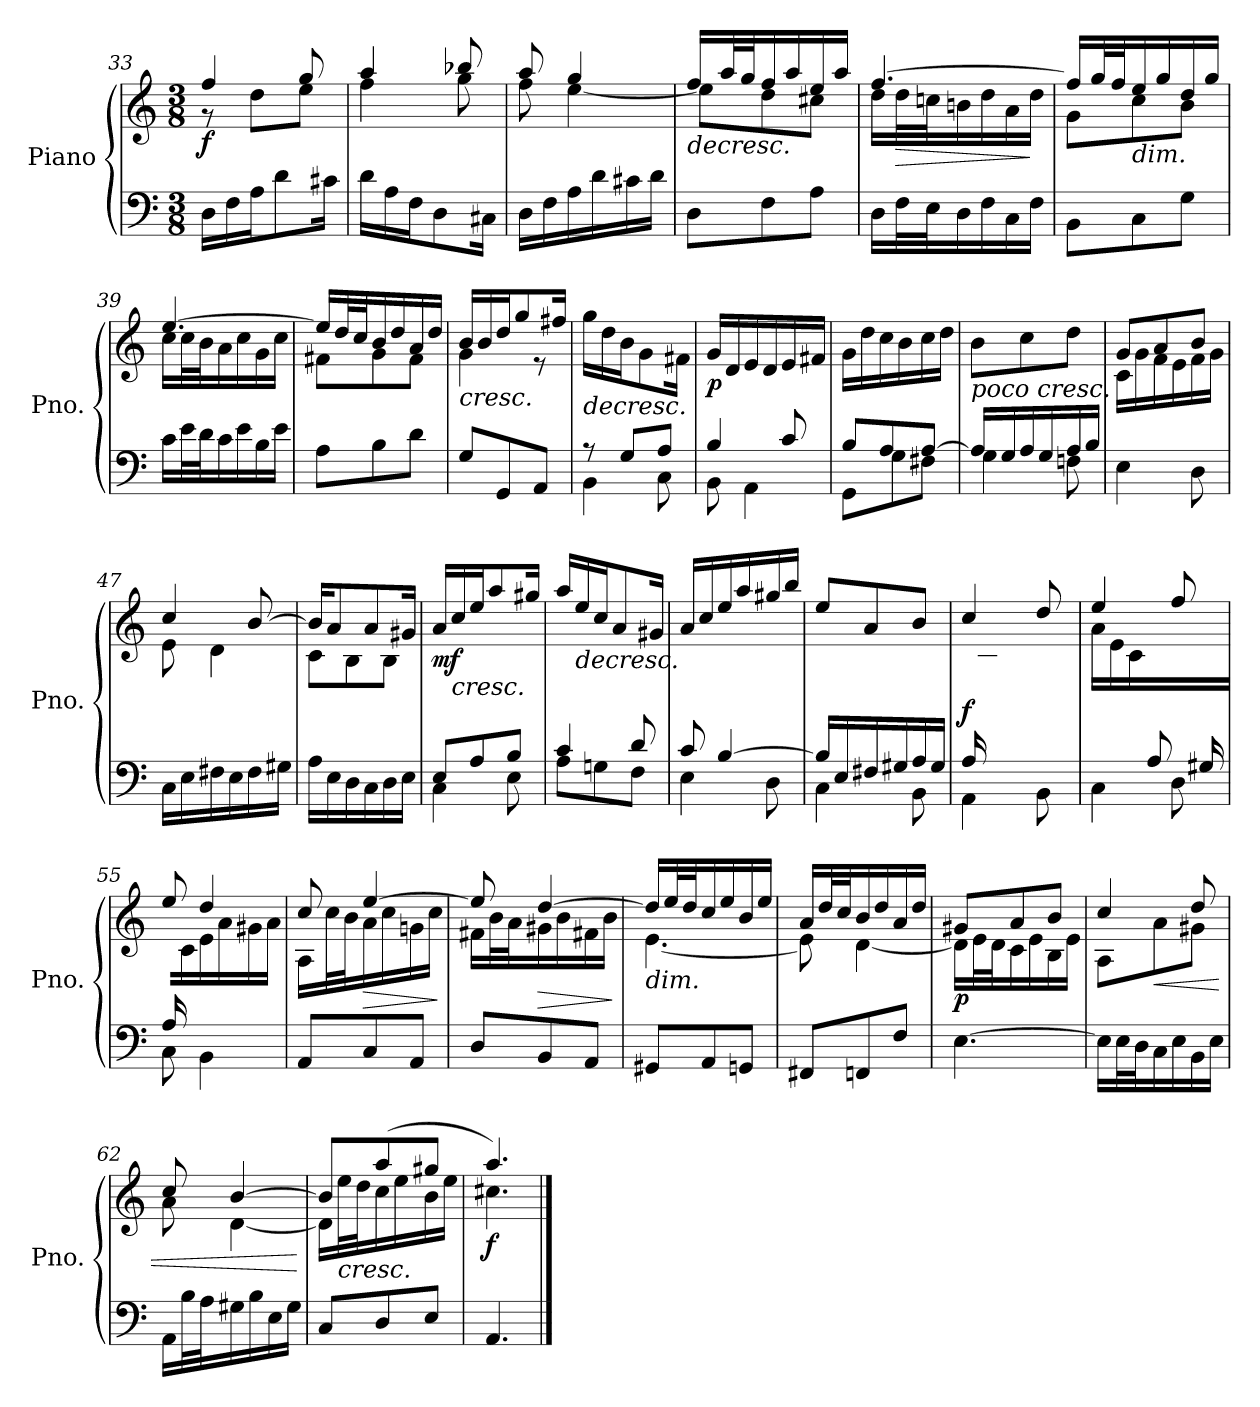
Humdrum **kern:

**kern	**kern	**dynam
*part1	*part1	*part1
*staff2	*staff1	*staff1/2
*I"Piano	*	*
*I'Pno.	*	*
*clefF4	*clefG2	*
*k[]	*k[]	*
*M3/8	*M3/8	*
=33	=33	=33
*	*^	*
!	!	!	!LO:DY:b
16D\LL	4ff/	8r	f
16F\	.	.	.
16A\J	.	8dd\L	.
8d\	.	.	.
.	8gg/	8ee\J	.
16c#X\Jk	.	.	.
=34	=34	=34	=34
16d\LL	4aa/	4ff\	.
16A\	.	.	.
16F\J	.	.	.
8D\	.	.	.
.	8bb-X/	8gg\	.
16C#X\Jk	.	.	.
=35	=35	=35	=35
16D\LL	8aa/	8ff\	.
16F\	.	.	.
16A\	4gg/	[4ee\	.
16d\	.	.	.
16c#X\	.	.	.
16d\JJ	.	.	.
=36	=36	=36	=36
!	!	!	!LO:HP:b
8D\L	16ff/LL	8ee\L]	>
.	32aa/L	.	.
.	32gg/J	.	.
8F\	16ff/	8dd\	.
.	16aa/	.	.
8A\J	16ee/	8cc#X\J	.
.	16aa/JJ	.	.
=37	=37	=37	=37
16D\LL	[4.ff/	16dd\LL	.
!	!	!	!LO:HP:b
32F\L	.	32dd\L	>
32E\J	.	32ccn\J	.
16D\	.	16bn\	.
16F\	.	16dd\	.
16C\	.	16a\	.
16F\JJ	.	16dd\JJ	]
=38	=38	=38	=38
8BB\L	16ff/LL]	8g\L	.
.	32gg/L	.	.
.	32ff/J	.	.
!	!LO:TX:b:i:t=dim.	!	!
8C\	16ee/	8cc\	.
.	16gg/	.	.
8G\J	16dd/	8b\J	.
.	16gg/JJ	.	.
=39	=39	=39	=39
16c\LL	[4.ee/	16cc\LL	.
32e\L	.	32cc\L	.
32d\J	.	32b\J	.
16c\	.	16a\	.
16e\	.	16cc\	.
16B\	.	16g\	.
16e\JJ	.	16cc\JJ	.
=40	=40	=40	=40
8A\L	16ee/LL]	8f#X\L	.
.	32dd/L	.	.
.	32cc/J	.	.
8B\	16b/	8g\	.
.	16dd/	.	.
8d\J	16a/	8f#\J	.
.	16dd/JJ	.	.
=41	=41	=41	=41
!	!	!	!LO:HP:b
8G/L	16b/LL	4g\	<
.	16b/	.	.
8GG/	16dd/J	.	.
.	8gg/	.	]
8AA/J	.	8r	.
.	16ff#X/Jk	.	.
*	*v	*v	*
=42	=42	=42
*^	*	*
!	!	!	!LO:HP:b
8r	4BB\	16gg\LL	>
.	.	16dd\	.
8G/L	.	16b\J	.
.	.	8g\	[
8A/J	8C\	.	.
.	.	16f#X\Jk	.
=43	=43	=43	=43
!	!	!	!LO:DY:b
4B/	8BB\	16g/LL	p
.	.	16d/	.
.	4AA\	16e/	.
.	.	16d/	.
8c/	.	16e/	.
.	.	16f#X/JJ	.
=44	=44	=44	=44
8B/L	8GG\L	16g\LL	.
.	.	16dd\	.
8A/	8G\	16cc\	.
.	.	16b\	.
[8A/J	8F#X\J	16cc\	.
.	.	16dd\JJ	.
=45	=45	=45	=45
!	!	!LO:TX:b:i:t=poco cresc.	!
16A/LL]	4G\	8b\L	.
16G/	.	.	.
16A/	.	8cc\	.
16G/	.	.	.
16A/	8Fn\	8dd\J	.
16B/JJ	.	.	.
*v	*v	*	*
=46	=46	=46
*	*^	*
4E\	8g/L	16c\LL	.
.	.	16g\	.
.	8a/	16f\	.
.	.	16e\	.
8D\	8b/J	16f\	.
.	.	16g\JJ	.
=47	=47	=47	=47
16C\LL	4cc/	8e\	.
16E\	.	.	.
16F#X\	.	4d\	.
16E\	.	.	.
16F#\	[8b/	.	.
16G#X\JJ	.	.	.
=48	=48	=48	=48
16A\LL	16b/KL]	8c\L	.
16E\	8a/	.	.
16D\	.	8B\	.
16C\	8a/	.	.
16D\	.	8B\J	.
16E\JJ	16g#X/Jk	.	.
*	*v	*v	*
=49	=49	=49
*^	*	*
!	!	!	!LO:DY:b
8E/L	4C\	16a/LL	mf
!	!	!	!LO:HP:b
.	.	16cc/	<
8A/	.	16ee/J	.
.	.	8aa/	.
8B/J	8E\	.	.
.	.	16gg#X/Jk	]
=50	=50	=50	=50
4c/	8A\L	16aa/LL	.
!	!	!	!LO:HP:b
.	.	16ee/	>
.	8Gn\	16cc/J	.
.	.	8a/	.
8d/	8F\J	.	.
.	.	16g#X/Jk	[
=51	=51	=51	=51
8c/	4E\	16a/LL	.
.	.	16cc/	.
[4B/	.	16ee/	.
.	.	16aa/	.
.	8D\	16gg#X/	.
.	.	16bb/JJ	.
=52	=52	=52	=52
16B/LL]	4C\	8ee/L	.
16E/	.	.	.
16F#X/	.	8a/	.
16G#X/	.	.	.
16A/	8BB\	8b/J	.
16G#/JJ	.	.	.
=53	=53	=53	=53
*	*	*^	*
!	!	!	!	!LO:DY:b
16A/LL	4AA\	4cc/	16ryy	f
4ryy	.	.	16c\	.
.	.	.	16e\J	.
.	.	.	8a\	.
.	8BB\	8dd/	.	.
16ryy	.	.	16g#X\Jk	.
=54	=54	=54	=54	=54
8.ryy	4C\	4ee/	16a\LL	.
.	.	.	16e\	.
.	.	.	16c\J	.
8A/	.	.	8.ryy	.
.	8D\	8ff/	.	.
16G#X/Jk	.	.	.	.
=55	=55	=55	=55	=55
16A/LL	8C\	8ee/	16ryy	.
4ryy	.	.	16c\	.
.	4BB\	4dd/	16e\	.
.	.	.	16a\	.
.	.	.	16g#X\	.
16ryy	.	.	16a\JJ	.
*v	*v	*	*	*
=56	=56	=56	=56
8AA/L	8cc/	16A\LL	.
.	.	32cc\L	.
.	.	32b\J	.
!	!	!	!LO:HP:b
8C/	[4ee/	16a\	>
.	.	16cc\	.
8AA/J	.	16gn\	.
.	.	16cc\JJ	.
*	*v	*v	*
.	.	]
=57	=57	=57
*	*^	*
8D/L	8ee/]	16f#X\LL	.
.	.	32b\L	.
.	.	32a\J	.
!	!	!	!LO:HP:b
8BB/	[4dd/	16g#X\	>
.	.	16b\	.
8AA/J	.	16f#X\	.
.	.	16b\JJ	.
*	*v	*v	*
.	.	]
=58	=58	=58
*	*^	*
!	!LO:TX:b:i:t=dim.	!	!
8GG#X/L	16dd/LL]	[4.e\	.
.	32ee/L	.	.
.	32dd/J	.	.
8AA/	16cc/	.	.
.	16ee/	.	.
8GGn/J	16b/	.	.
.	16ee/JJ	.	.
=59	=59	=59	=59
8FF#X/L	16a/LL	8e\]	.
.	32dd/L	.	.
.	32cc/J	.	.
8FFn/	16b/	[4d\	.
.	16dd/	.	.
8F/J	16a/	.	.
.	16dd/JJ	.	.
=60	=60	=60	=60
!	!	!	!LO:DY:b
[4.E\	8g#X/L	16d\LL]	p
.	.	32e\L	.
.	.	32d\J	.
.	8a/	16c\	.
.	.	16e\	.
.	8b/J	16B\	.
.	.	16e\JJ	.
=61	=61	=61	=61
16E\LL]	4cc/	8A\L	.
32E\L	.	.	.
32D\J	.	.	.
!	!	!	!LO:HP:b
16C\	.	8a\	<
16E\	.	.	.
16BB\	8dd/	8g#X\J	.
16E\JJ	.	.	.
*	*v	*v	*
.	.	]
=62	=62	=62
*	*^	*
16AA\LL	8cc/	8a\	.
32B\L	.	.	.
32A\J	.	.	.
16G#X\	[4b/	[4d\	.
16B\	.	.	.
16E\	.	.	.
16G#\JJ	.	.	.
*	*v	*v	*
.	.	[
=63	=63	=63
*	*^	*
8C/L	8b/L]	16d\LL]	.
!	!	!LO:TX:b:i:t=cresc.	!
.	.	32ee\L	.
.	.	32dd\J	.
8D/	(>8aa/	16cc\	.
.	.	16ee\	.
8E/J	8gg#X/J	16b\	.
.	.	16ee\JJ	.
=64	=64	=64	=64
!	!	!	!LO:DY:b
4.AA/	4.aa/)	4.cc#X\	f
*	*v	*v	*
==	==	==
*-	*-	*-
